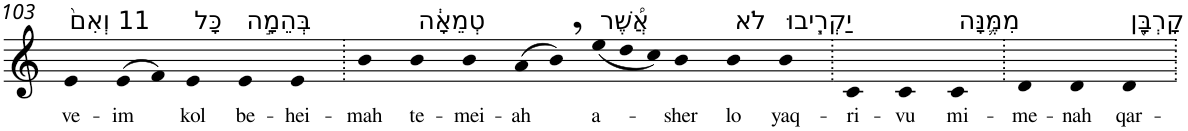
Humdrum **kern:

**kern	**text
*part1	*part1
*staff1	*staff1
*I"Piano	*
*I'Pno	*
!!LO:PB:g=z
*clefG2	*
*k[]	*
=103	=103
!LO:TX:a:t=11 וְאִם֙	!
!	!LO:LY:b
4e	ve-
!	!LO:LY:b
(>8e	-im
8f)	.
!LO:TX:a:t=כָּל	!
!	!LO:LY:b
4e	kol
!LO:TX:a:t=בְּהֵמָ֣ה	!
!	!LO:LY:b
4e	be-
!	!LO:LY:b
4e	-hei-
=104.	=104.
!	!LO:LY:b
4b	-mah
!LO:TX:a:t=טְמֵאָ֔ה	!
!	!LO:LY:b
4b	te-
!	!LO:LY:b
4b	-mei-
!	!LO:LY:b
(>8a	-ah
8b,)	.
*Xtuplet	*
!LO:TX:a:t=אֲ֠שֶׁר	!
!	!LO:LY:b
(<12ee	a-
12dd	.
12cc)	.
!	!LO:LY:b
4b	-sher
!LO:TX:a:t=לֹא	!
!	!LO:LY:b
4b	lo
!LO:TX:a:t=יַקְרִ֧יבוּ	!
!	!LO:LY:b
4b	yaq-
=105.	=105.
!	!LO:LY:b
4c	-ri-
!	!LO:LY:b
4c	-vu
!LO:TX:a:t=מִמֶּ֛נָּה	!
!	!LO:LY:b
4c	mi-
=106.	=106.
!	!LO:LY:b
4d	-me-
!	!LO:LY:b
4d	-nah
!LO:TX:a:t=קָרְבָּ֖ן	!
!	!LO:LY:b
4d	qar-
=.	=.
*-	*-
